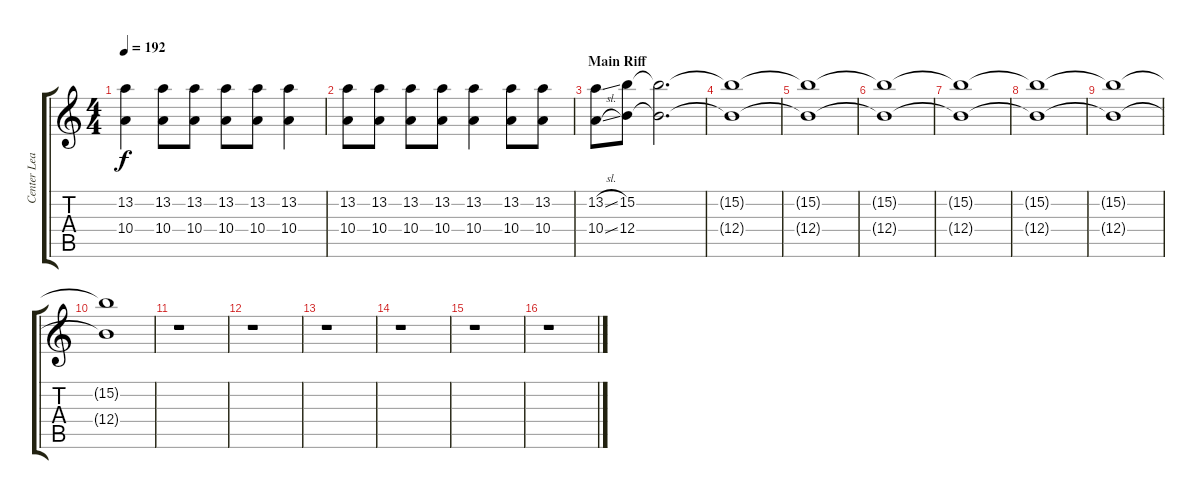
\track ("Center Lead 1" "Center Lea") {instrument overdrivenguitar}
\staff {score tabs}
\tuning (Db4 Ab3 E3 B2 Gb2 B1) {hide}
\ts (4 4)
\tempo 192
\clef g2
\ks aminor
(13.2 10.4).4{dy f} (13.2 10.4).8 (13.2 10.4).8 (13.2 10.4).8 (13.2 10.4).8 (13.2 10.4).4 |
(13.2 10.4).8 (13.2 10.4).8 (13.2 10.4).8 (13.2 10.4).8 (13.2 10.4).4 (13.2 10.4).8 (13.2 10.4).8 |
\section ("" "Main Riff")
(13.2{sl} 10.4{sl}).8 (15.2 12.4).8 (15.2{t} 12.4{t}).2{d} |
(15.2{t} 12.4{t}).1 |
(15.2{t} 12.4{t}).1 |
(15.2{t} 12.4{t}).1 |
(15.2{t} 12.4{t}).1 |
(15.2{t} 12.4{t}).1 |
(15.2{t} 12.4{t}).1 |
(15.2{t} 12.4{t}).1 |
r.1 |
r.1 |
r.1 |
r.1 |
r.1 |
r.1
